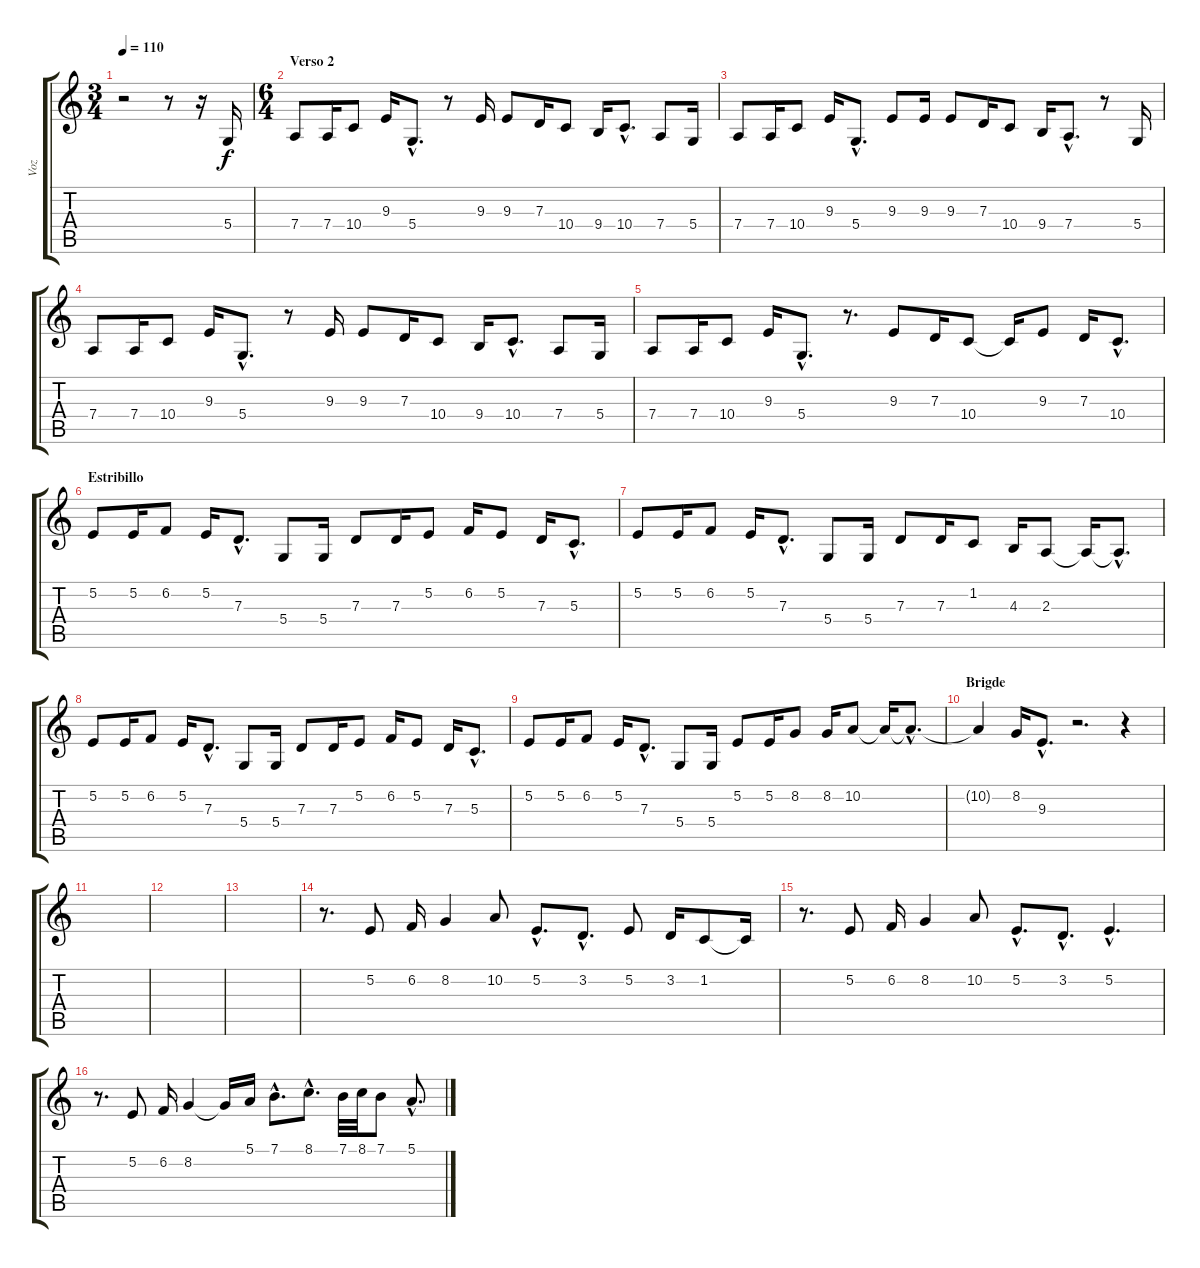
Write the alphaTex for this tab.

\track ("Voz" "Voz") {instrument lead2sawtooth}
\staff {score tabs}
\tuning (E4 B3 G3 D3 A2 E2) {hide}
\ts (3 4)
\tempo 110
\clef g2
\ks c
r.2{dy f} r.8 r.16 5.4.16 |
\ts (6 4)
\section ("" "Verso 2 ")
7.4.8 7.4.16 10.4.8 9.3.16 5.4{hac}.8{d} r.8 9.3.16 9.3.8 7.3.16 10.4.8 9.4.16 10.4{hac}.8{d} 7.4.8 5.4.16 |
7.4.8 7.4.16 10.4.8 9.3.16 5.4{hac}.8{d} 9.3.8 9.3.16 9.3.8 7.3.16 10.4.8 9.4.16 7.4{hac}.8{d} r.8 5.4.16 |
7.4.8 7.4.16 10.4.8 9.3.16 5.4{hac}.8{d} r.8 9.3.16 9.3.8 7.3.16 10.4.8 9.4.16 10.4{hac}.8{d} 7.4.8 5.4.16 |
7.4.8 7.4.16 10.4.8 9.3.16 5.4{hac}.8{d} r.8{d} 9.3.8 7.3.16 10.4.8 10.4{t}.16 9.3.8 7.3.16 10.4{hac}.8{d} |
\section ("" "Estribillo")
5.2.8 5.2.16 6.2.8 5.2.16 7.3{hac}.8{d} 5.4.8 5.4.16 7.3.8 7.3.16 5.2.8 6.2.16 5.2.8 7.3.16 5.3{hac}.8{d} |
5.2.8 5.2.16 6.2.8 5.2.16 7.3{hac}.8{d} 5.4.8 5.4.16 7.3.8 7.3.16 1.2.8 4.3.16 2.3.8 2.3{t}.16 2.3{hac t}.8{d} |
5.2.8 5.2.16 6.2.8 5.2.16 7.3{hac}.8{d} 5.4.8 5.4.16 7.3.8 7.3.16 5.2.8 6.2.16 5.2.8 7.3.16 5.3{hac}.8{d} |
5.2.8 5.2.16 6.2.8 5.2.16 7.3{hac}.8{d} 5.4.8 5.4.16 5.2.8 5.2.16 8.2.8 8.2.16 10.2.8 10.2{t}.16 10.2{hac t}.8{d} |
\section ("" "Brigde")
10.2{t}.4 8.2.16 9.3{hac}.8{d} r.2{d} r.4 |
|
|
|
r.8{d} 5.2.8 6.2.16 8.2.4 10.2.8 5.2{hac}.8{d} 3.2{hac}.8{d} 5.2.8 3.2.16 1.2.8 1.2{t}.16 |
r.8{d} 5.2.8 6.2.16 8.2.4 10.2.8 5.2{hac}.8{d} 3.2{hac}.8{d} 5.2{hac}.4{d} |
r.8{d} 5.2.8 6.2.16 8.2.4 8.2{t}.16 5.1.16 7.1{hac}.8{d} 8.1{hac}.8{d} 7.1.32 8.1.32 7.1.8 5.1{hac}.8{d}
